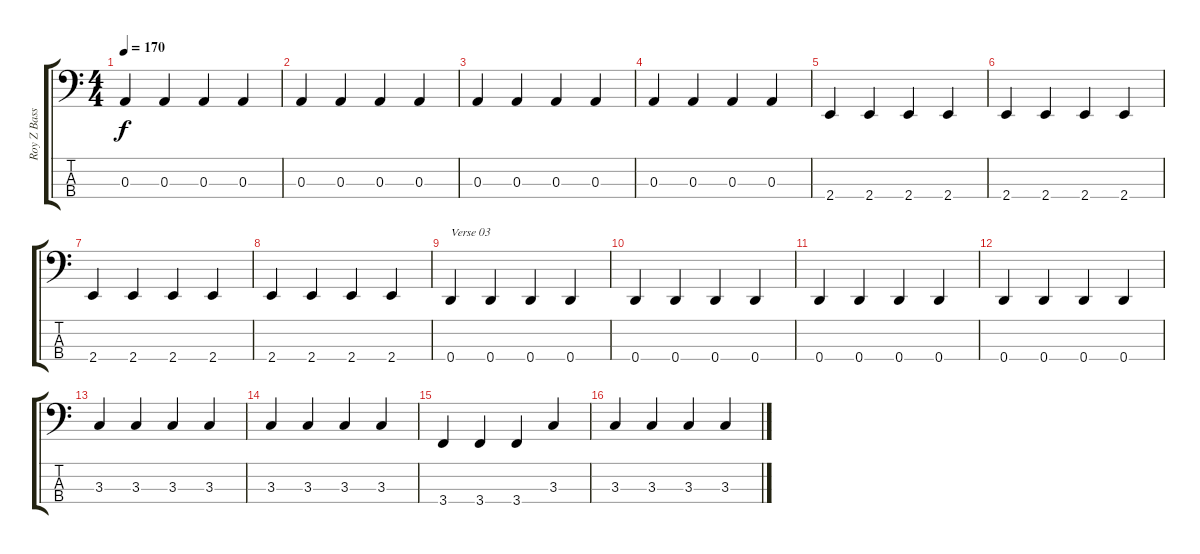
\track ("Roy Z Bass" "Roy Z Bass") {instrument electricbassfinger}
\staff {score tabs}
\tuning (G2 D2 A1 D1) {hide}
\ts (4 4)
\tempo 170
\clef f4
\ks c
0.3.4{dy f} 0.3.4 0.3.4 0.3.4 |
0.3.4 0.3.4 0.3.4 0.3.4 |
0.3.4 0.3.4 0.3.4 0.3.4 |
0.3.4 0.3.4 0.3.4 0.3.4 |
2.4.4 2.4.4 2.4.4 2.4.4 |
2.4.4 2.4.4 2.4.4 2.4.4 |
2.4.4 2.4.4 2.4.4 2.4.4 |
2.4.4 2.4.4 2.4.4 2.4.4 |
0.4.4{txt "Verse 03"} 0.4.4 0.4.4 0.4.4 |
0.4.4 0.4.4 0.4.4 0.4.4 |
0.4.4 0.4.4 0.4.4 0.4.4 |
0.4.4 0.4.4 0.4.4 0.4.4 |
3.3.4 3.3.4 3.3.4 3.3.4 |
3.3.4 3.3.4 3.3.4 3.3.4 |
3.4.4 3.4.4 3.4.4 3.3.4 |
3.3.4 3.3.4 3.3.4 3.3.4
